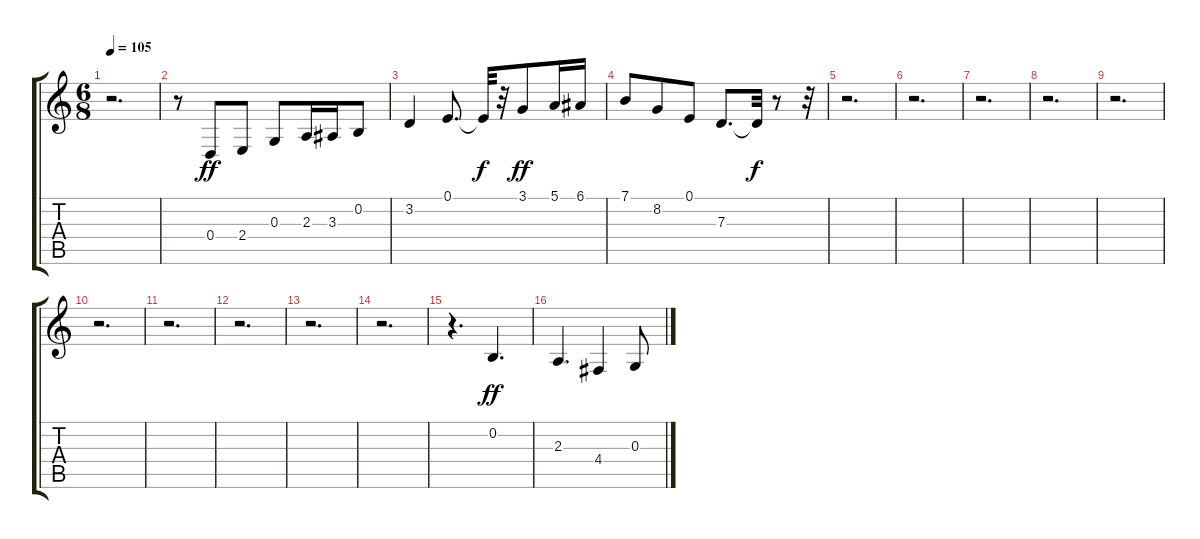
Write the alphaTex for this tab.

\track "" {instrument altosax}
\staff {score tabs}
\tuning (E4 B3 G3 D3 A2 E2) {hide}
\ts (6 8)
\tempo 105
\clef g2
\ks c
r.2{d dy f} |
r.8 0.4.8{dy ff} 2.4.8 0.3.8 2.3.16 3.3.16 0.2.8 |
3.2.4 0.1.8{d} 0.1{t}.32{dy f} r.32 3.1.8{dy ff} 5.1.16 6.1.16 |
7.1.8 8.2.8 0.1.8 7.3.8{d} 7.3{t}.32{dy f} r.8 r.32 |
r.2{d} |
r.2{d} |
r.2{d} |
r.2{d} |
r.2{d} |
r.2{d} |
r.2{d} |
r.2{d} |
r.2{d} |
r.2{d} |
r.4{d} 0.2.4{d dy ff} |
2.3.4{d} 4.4.4 0.3.8
